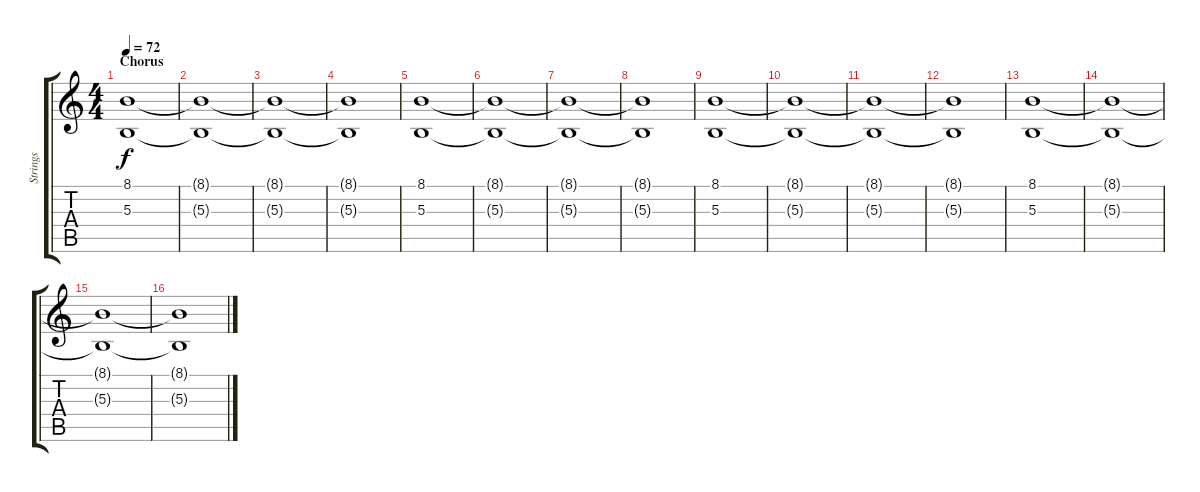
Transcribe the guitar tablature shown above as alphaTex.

\track ("Strings" "Strings") {instrument stringensemble1}
\staff {score tabs}
\tuning (Eb4 Bb3 Gb3 Db3 Ab2 Eb2) {hide}
\ts (4 4)
\section ("" "Chorus")
\tempo 72
\clef g2
\ks c
(8.1 5.3).1{dy f} |
(8.1{t} 5.3{t}).1 |
(8.1{t} 5.3{t}).1 |
(8.1{t} 5.3{t}).1 |
(8.1 5.3).1 |
(8.1{t} 5.3{t}).1 |
(8.1{t} 5.3{t}).1 |
(8.1{t} 5.3{t}).1 |
(8.1 5.3).1 |
(8.1{t} 5.3{t}).1 |
(8.1{t} 5.3{t}).1 |
(8.1{t} 5.3{t}).1 |
(8.1 5.3).1 |
(8.1{t} 5.3{t}).1 |
(8.1{t} 5.3{t}).1 |
(8.1{t} 5.3{t}).1{volume 0}
